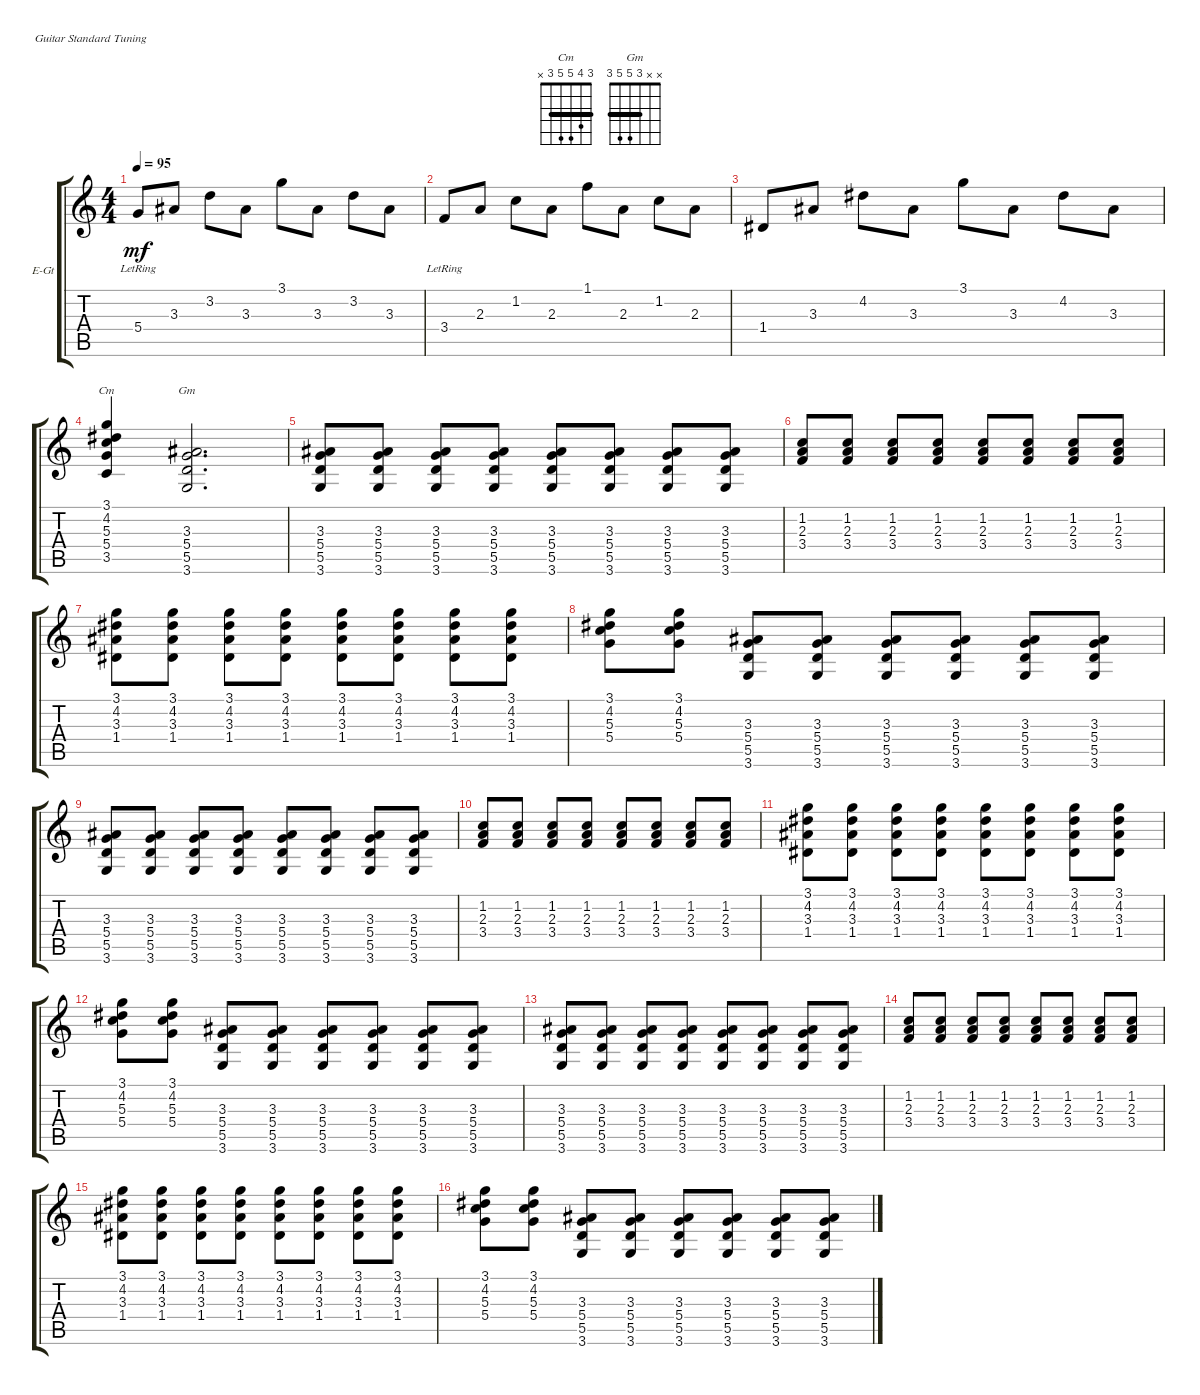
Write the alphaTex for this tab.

\defaultSystemsLayout 4
\bracketExtendMode groupsimilarinstruments
\firstSystemTrackNameOrientation horizontal
\otherSystemsTrackNameOrientation horizontal
\track ("Electric Guitar" "E-Gt") {instrument electricguitarclean}
\staff {score tabs}
\tuning (E4 B3 G3 D3 A2 E2)
\chord ("Cm" 3 4 5 5 3 x) {barre 3}
\chord ("Gm" x x 3 5 5 3) {barre 3}
\ts (4 4)
\tempo 95
\clef g2
\ks c
5.4{lr}.8{dy mf instrument electricguitarclean} 3.3.8 3.2.8 3.3.8 3.1.8 3.3.8 3.2.8 3.3.8 |
3.4{lr}.8 2.3.8 1.2.8 2.3.8 1.1.8 2.3.8 1.2.8 2.3.8 |
1.4.8 3.3.8 4.2.8 3.3.8 3.1.8 3.3.8 4.2.8 3.3.8 |
(3.5 5.4 5.3 4.2 3.1).4{ch "Cm"} (3.6 5.5 5.4 3.3).2{d ch "Gm"} |
(3.6 5.5 5.4 3.3).8 (3.6 5.5 5.4 3.3).8 (3.6 5.5 5.4 3.3).8 (3.6 5.5 5.4 3.3).8 (3.6 5.5 5.4 3.3).8 (3.6 5.5 5.4 3.3).8 (3.6 5.5 5.4 3.3).8 (3.6 5.5 5.4 3.3).8 |
(3.4 2.3 1.2).8 (3.4 2.3 1.2).8 (3.4 2.3 1.2).8 (3.4 2.3 1.2).8 (3.4 2.3 1.2).8 (3.4 2.3 1.2).8 (3.4 2.3 1.2).8 (3.4 2.3 1.2).8 |
(1.4 3.3 4.2 3.1).8 (1.4 3.3 4.2 3.1).8 (1.4 3.3 4.2 3.1).8 (1.4 3.3 4.2 3.1).8 (1.4 3.3 4.2 3.1).8 (1.4 3.3 4.2 3.1).8 (1.4 3.3 4.2 3.1).8 (1.4 3.3 4.2 3.1).8 |
(5.4 5.3 4.2 3.1).8 (5.4 5.3 4.2 3.1).8 (3.6 5.5 5.4 3.3).8 (3.6 5.5 5.4 3.3).8 (3.6 5.5 5.4 3.3).8 (3.6 5.5 5.4 3.3).8 (3.6 5.5 5.4 3.3).8 (3.6 5.5 5.4 3.3).8 |
(3.6 5.5 5.4 3.3).8 (3.6 5.5 5.4 3.3).8 (3.6 5.5 5.4 3.3).8 (3.6 5.5 5.4 3.3).8 (3.6 5.5 5.4 3.3).8 (3.6 5.5 5.4 3.3).8 (3.6 5.5 5.4 3.3).8 (3.6 5.5 5.4 3.3).8 |
(3.4 2.3 1.2).8 (3.4 2.3 1.2).8 (3.4 2.3 1.2).8 (3.4 2.3 1.2).8 (3.4 2.3 1.2).8 (3.4 2.3 1.2).8 (3.4 2.3 1.2).8 (3.4 2.3 1.2).8 |
(1.4 3.3 4.2 3.1).8 (1.4 3.3 4.2 3.1).8 (1.4 3.3 4.2 3.1).8 (1.4 3.3 4.2 3.1).8 (1.4 3.3 4.2 3.1).8 (1.4 3.3 4.2 3.1).8 (1.4 3.3 4.2 3.1).8 (1.4 3.3 4.2 3.1).8 |
(5.4 5.3 4.2 3.1).8 (5.4 5.3 4.2 3.1).8 (3.6 5.5 5.4 3.3).8 (3.6 5.5 5.4 3.3).8 (3.6 5.5 5.4 3.3).8 (3.6 5.5 5.4 3.3).8 (3.6 5.5 5.4 3.3).8 (3.6 5.5 5.4 3.3).8 |
(3.6 5.5 5.4 3.3).8 (3.6 5.5 5.4 3.3).8 (3.6 5.5 5.4 3.3).8 (3.6 5.5 5.4 3.3).8 (3.6 5.5 5.4 3.3).8 (3.6 5.5 5.4 3.3).8 (3.6 5.5 5.4 3.3).8 (3.6 5.5 5.4 3.3).8 |
(3.4 2.3 1.2).8 (3.4 2.3 1.2).8 (3.4 2.3 1.2).8 (3.4 2.3 1.2).8 (3.4 2.3 1.2).8 (3.4 2.3 1.2).8 (3.4 2.3 1.2).8 (3.4 2.3 1.2).8 |
(1.4 3.3 4.2 3.1).8 (1.4 3.3 4.2 3.1).8 (1.4 3.3 4.2 3.1).8 (1.4 3.3 4.2 3.1).8 (1.4 3.3 4.2 3.1).8 (1.4 3.3 4.2 3.1).8 (1.4 3.3 4.2 3.1).8 (1.4 3.3 4.2 3.1).8 |
(5.4 5.3 4.2 3.1).8 (5.4 5.3 4.2 3.1).8 (3.6 5.5 5.4 3.3).8 (3.6 5.5 5.4 3.3).8 (3.6 5.5 5.4 3.3).8 (3.6 5.5 5.4 3.3).8 (3.6 5.5 5.4 3.3).8 (3.6 5.5 5.4 3.3).8
